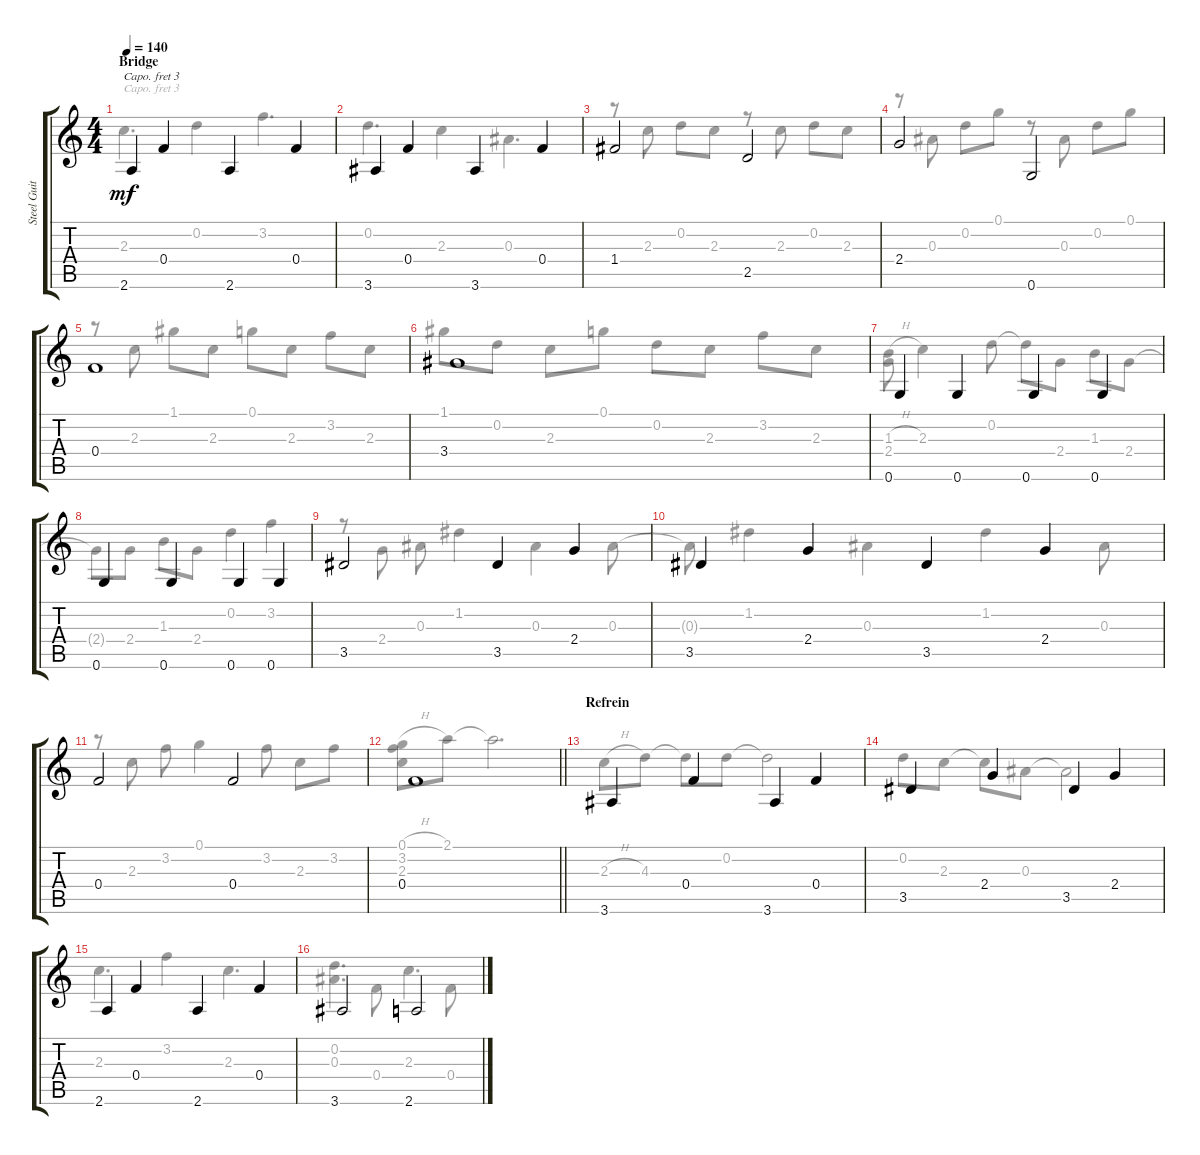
\track ("Steel Guitar" "Steel Guit") {instrument acousticguitarsteel}
\staff {score tabs}
\capo 3
\tuning (E4 B3 G3 D3 A2 E2) {hide}
\voice
\ts (4 4)
\section ("" "Bridge")
\tempo 140
\clef g2
\ks c
2.6.4{dy mf} 0.4.4 2.6.4 0.4.4 |
3.6.4 0.4.4 3.6.4 0.4.4 |
1.4.2 2.5.2 |
2.4.2 0.6.2 |
0.4.1 |
3.4.1 |
0.6.4 0.6.4 0.6.4 0.6.4 |
0.6.4 0.6.4 0.6.4 0.6.4 |
3.5.2 3.5.4 2.4.4 |
3.5.4 2.4.4 3.5.4 2.4.4 |
0.4.2 0.4.2 |
\barLineRight lightlight
0.4.1 |
\section ("" "Refrein")
3.6.4 0.4.4 3.6.4 0.4.4 |
3.5.4 2.4.4 3.5.4 2.4.4 |
2.6.4 0.4.4 2.6.4 0.4.4 |
3.6.2 2.6.2
\voice
\clef g2
\ottava regular
\simile none
\ks c
2.3.4{d dy mf} 0.2.4 3.2.4{d} |
0.2.4{d} 2.3.4 0.3.4{d} |
r.8 2.3.8 0.2.8 2.3.8 r.8 2.3.8 0.2.8 2.3.8 |
r.8 0.3.8 0.2.8 0.1.8 r.8 0.3.8 0.2.8 0.1.8 |
r.8 2.3.8 1.1.8 2.3.8 0.1.8 2.3.8 3.2.8 2.3.8 |
1.1.8 0.2.8 2.3.8 0.1.8 0.2.8 2.3.8 3.2.8 2.3.8 |
(1.3{h} 2.4).8 2.3.4 0.2.8 0.2{t}.8 2.4.8 1.3.8 2.4.8 |
2.4{t}.8 2.4.8 1.3.8 2.4.8 0.2.4 3.2.4 |
r.8 2.4.8 0.3.8 1.2.4 0.3.4 0.3.8 |
0.3{t}.8 1.2.4 0.3.4 1.2.4 0.3.8 |
r.8 2.3.8 3.2.8 0.1.4 3.2.8 2.3.8 3.2.8 |
\barLineRight lightlight
(0.1{h} 3.2 2.3).8 2.1.8 2.1{t}.2{d} |
2.3{h}.8 4.3.8 4.3{t}.8 0.2.8 0.2{t}.2 |
0.2.8 2.3.8 2.3{t}.8 0.3.8 0.3{t}.2 |
2.3.4{d} 3.2.4 2.3.4{d} |
(0.2 0.3).4{d} 0.4.8 2.3.4{d} 0.4.8
